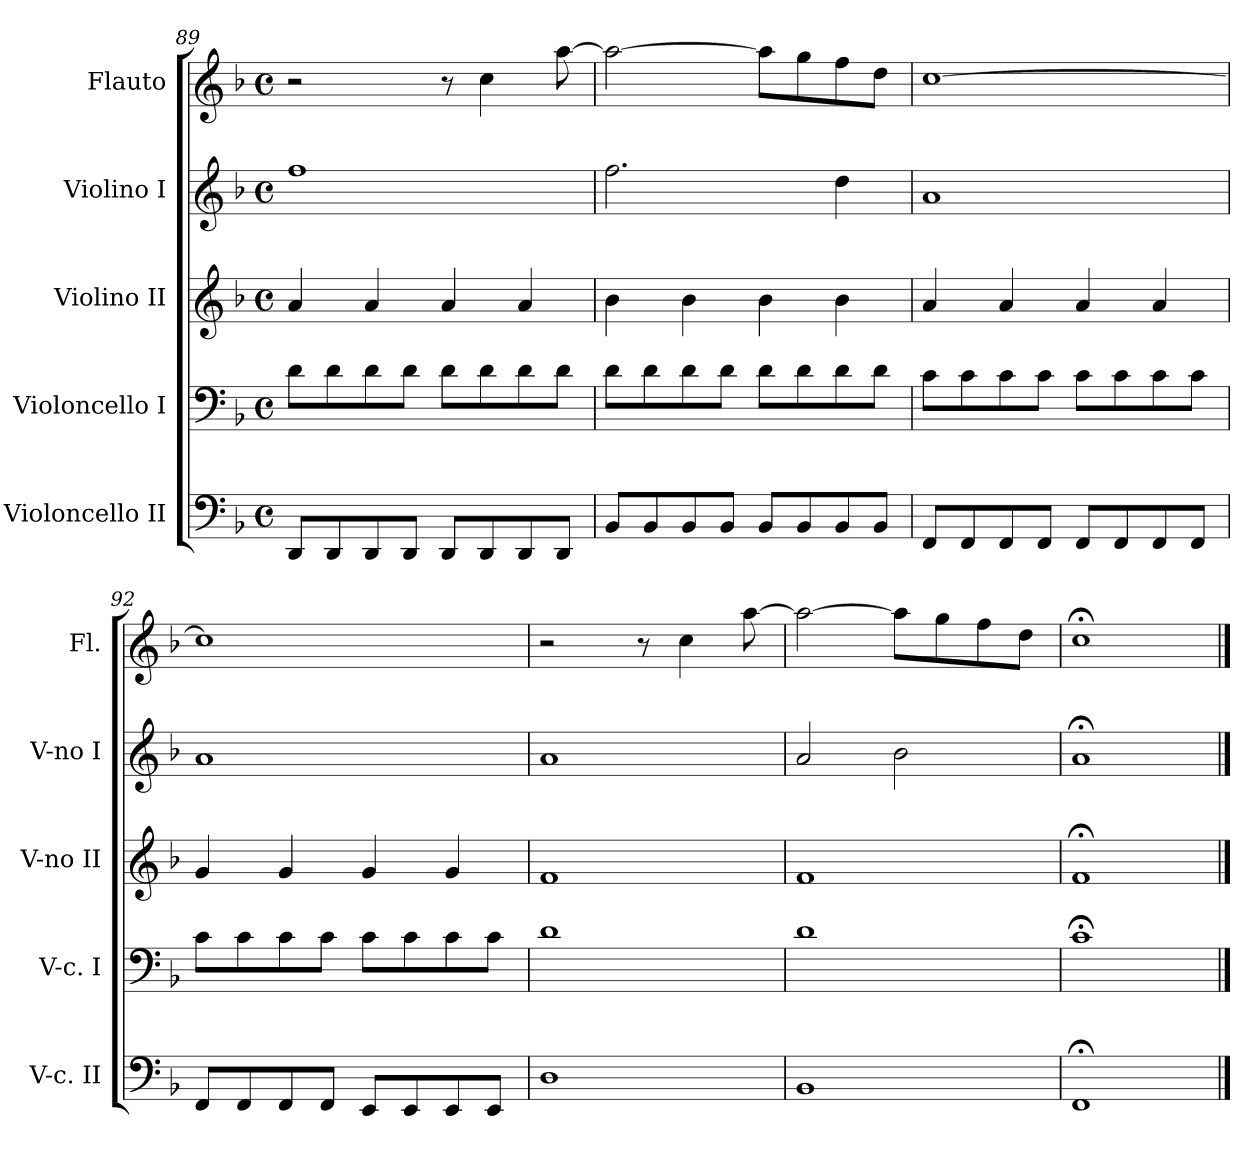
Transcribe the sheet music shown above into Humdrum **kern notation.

**kern	**kern	**kern	**kern	**kern
*part5	*part4	*part3	*part2	*part1
*staff5	*staff4	*staff3	*staff2	*staff1
*I"Violoncello II	*I"Violoncello I	*I"Violino II	*I"Violino I	*I"Flauto
*I'V-c. II	*I'V-c. I	*I'V-no II	*I'V-no I	*I'Fl.
*clefF4	*clefF4	*clefG2	*clefG2	*clefG2
*k[b-]	*k[b-]	*k[b-]	*k[b-]	*k[b-]
*M4/4	*M4/4	*M4/4	*M4/4	*M4/4
*met(c)	*met(c)	*met(c)	*met(c)	*met(c)
=89	=89	=89	=89	=89
8DD/L	8d\L	4a/	1ff	2r
8DD/	8d\	.	.	.
8DD/	8d\	4a/	.	.
8DD/J	8d\J	.	.	.
8DD/L	8d\L	4a/	.	8r
8DD/	8d\	.	.	4cc\
8DD/	8d\	4a/	.	.
8DD/J	8d\J	.	.	[8aa\
=90	=90	=90	=90	=90
8BB-/L	8d\L	4b-\	2.ff\	2aa\_
8BB-/	8d\	.	.	.
8BB-/	8d\	4b-\	.	.
8BB-/J	8d\J	.	.	.
8BB-/L	8d\L	4b-\	.	8aa\L]
8BB-/	8d\	.	.	8gg\
8BB-/	8d\	4b-\	4dd\	8ff\
8BB-/J	8d\J	.	.	8dd\J
!!LO:PB:g=z
=91	=91	=91	=91	=91
8FF/L	8c\L	4a/	1a	[1cc
8FF/	8c\	.	.	.
8FF/	8c\	4a/	.	.
8FF/J	8c\J	.	.	.
8FF/L	8c\L	4a/	.	.
8FF/	8c\	.	.	.
8FF/	8c\	4a/	.	.
8FF/J	8c\J	.	.	.
=92	=92	=92	=92	=92
8FF/L	8c\L	4g/	1a	1cc]
8FF/	8c\	.	.	.
8FF/	8c\	4g/	.	.
8FF/J	8c\J	.	.	.
8EE/L	8c\L	4g/	.	.
8EE/	8c\	.	.	.
8EE/	8c\	4g/	.	.
8EE/J	8c\J	.	.	.
=93	=93	=93	=93	=93
1D	1d	1f	1a	2r
.	.	.	.	8r
.	.	.	.	4cc\
.	.	.	.	[8aa\
=94	=94	=94	=94	=94
1BB-	1d	1f	2a/	2aa\_
.	.	.	2b-\	8aa\L]
.	.	.	.	8gg\
.	.	.	.	8ff\
.	.	.	.	8dd\J
=95	=95	=95	=95	=95
1FF;<	1c;<	1f;<	1a;<	1cc;<
==	==	==	==	==
*-	*-	*-	*-	*-
